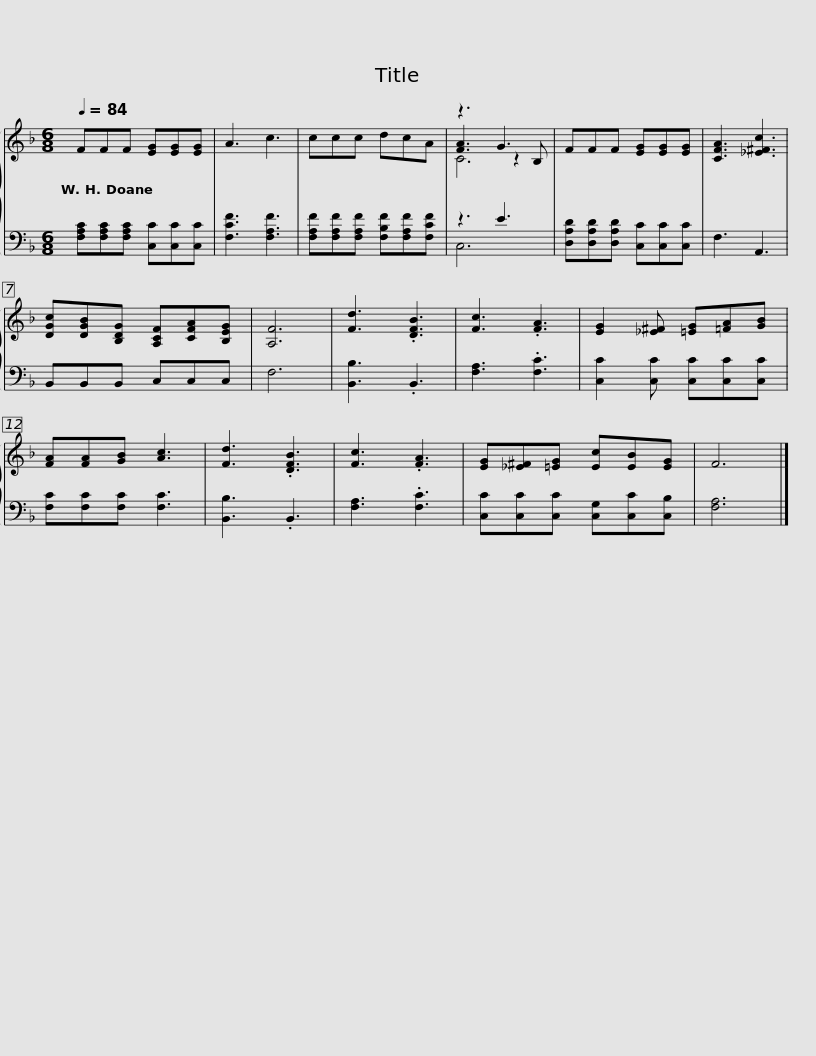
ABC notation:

X:1
%%score { ( 1 3 4 ) | ( 2 5 ) }
L:1/8
Q:1/4=84
M:6/8
I:linebreak $
K:F
V:1 treble
V:3 treble
V:4 treble
V:2 bass
V:5 bass
V:1
 FFF [EG][EG][EG] | A3 c3 | ccc dcA | z3 G3 | FFF [EG][EG][EG] | %5
 [CFA]3 [_E^Fc]3 |$ [DGc][DGB][B,DG] [A,CF][CFA][B,EG] | [A,F]6 | [Fd]3 .[DFB]3 | [Fc]3 .[FA]3 | %10
 [EG]2 [_E^F] [=EG][=FA][GB] | [FA][FA][GB] [Ac]3 | [Fd]3 .[DFB]3 | [Fc]3 .[FA]3 |$ [EG][_E^F][=EG] [Ec][EB][EG] | %15
 F6 |] %16
V:2
 [F,A,C][F,A,C][F,A,C] [C,C][C,C][C,C] | [F,CF]3 [F,A,F]3 | [F,A,F][F,A,F][F,A,F] [F,B,F][F,A,F][F,CF] | z3 E3 | [D,A,D][D,A,D][D,A,D] [C,C][C,C][C,C] | %5
 F,3 A,,3 |$ B,,B,,B,, C,C,C, | F,6 | [B,,B,]3 .B,,3 | [F,A,]3 .[F,C]3 | %10
 [C,C]2 [C,C] [C,C][C,C][C,C] | [F,C][F,C][F,C] [F,C]3 | [B,,B,]3 .B,,3 | [F,A,]3 .[F,C]3 |$ [C,C][C,C][C,C] [C,G,][C,C][C,B,] | %15
 [F,A,]6 |] %16
V:3
 x6 | x6 | x6 | [FA]3 z2 B, | x6 | %5
 x6 |$ x6 | x6 | x6 | x6 | %10
 x6 | x6 | x6 | x6 |$ x6 | %15
 x6 |] %16
V:4
 x6 | x6 | x6 | C6 | x6 | %5
 x6 |$ x6 | x6 | x6 | x6 | %10
 x6 | x6 | x6 | x6 |$ x6 | %15
 x6 |] %16
V:5
 x6 | x6 | x6 | C,6 | x6 | %5
 x6 |$ x6 | x6 | x6 | x6 | %10
 x6 | x6 | x6 | x6 |$ x6 | %15
 x6 |] %16
